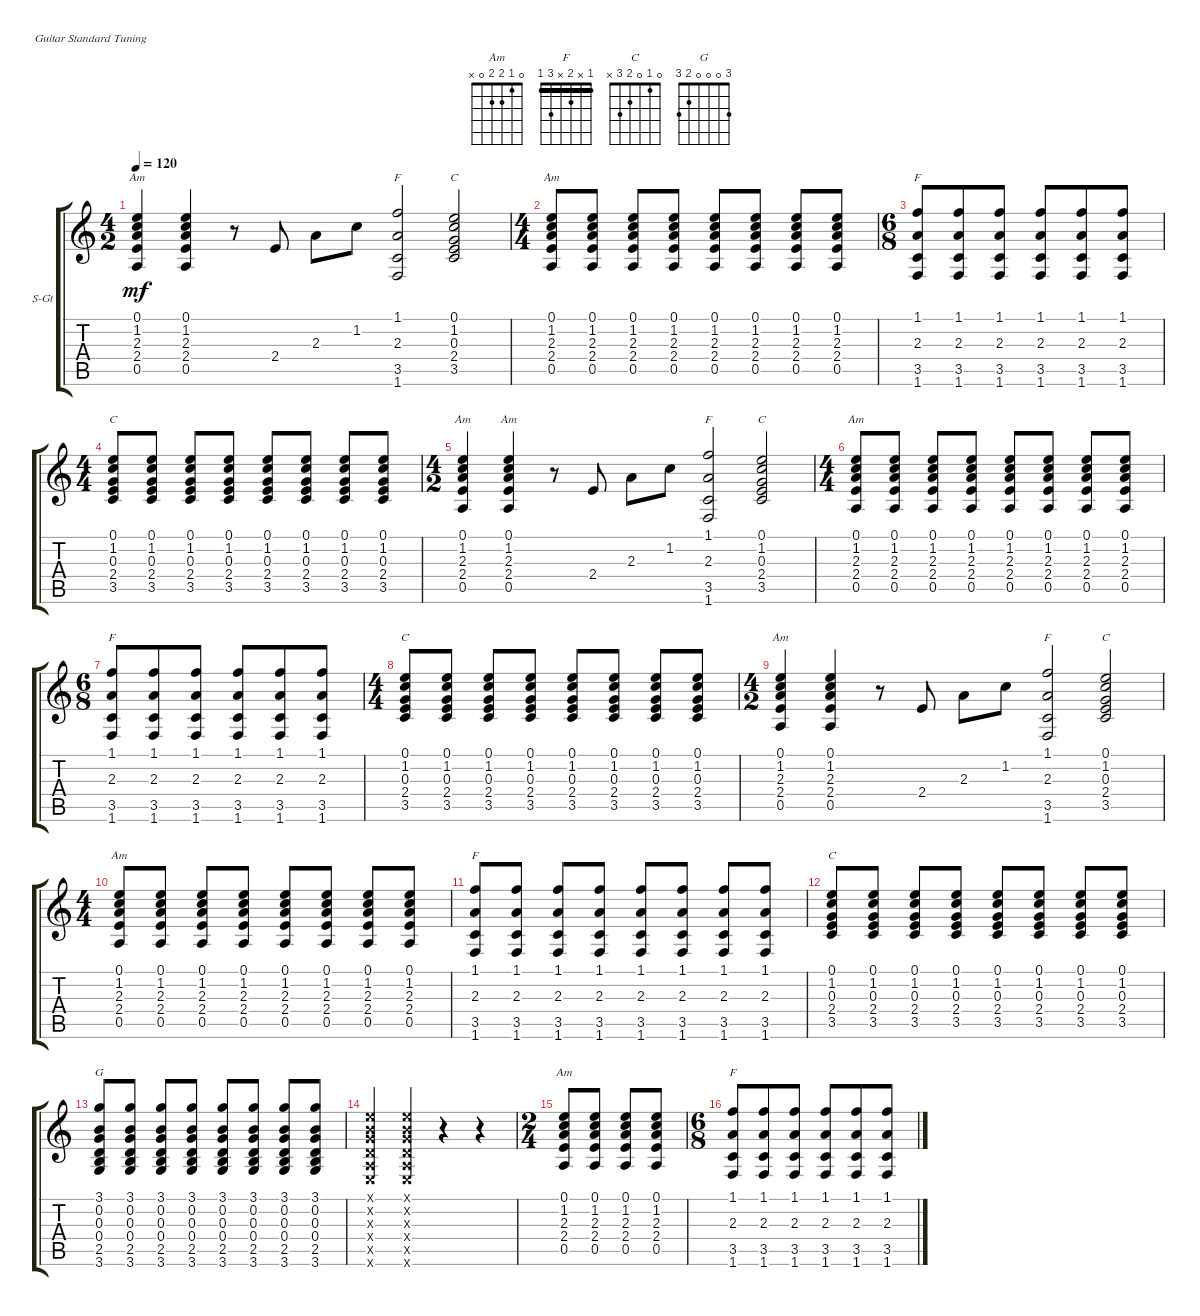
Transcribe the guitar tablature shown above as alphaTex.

\defaultSystemsLayout 4
\bracketExtendMode groupsimilarinstruments
\firstSystemTrackNameOrientation horizontal
\otherSystemsTrackNameOrientation horizontal
\track ("Steel Guitar" "S-Gt") {instrument acousticguitarsteel}
\staff {score tabs}
\tuning (E4 B3 G3 D3 A2 E2)
\chord ("Am" 0 1 2 2 0 x)
\chord ("F" 1 x 2 x 3 1) {barre 1}
\chord ("C" 0 1 0 2 3 x)
\chord ("G" 3 0 0 0 2 3)
\ts (4 2)
\tempo 120
\clef g2
\ks c
(0.5 2.4 2.3 1.2 0.1).4{ch "Am" dy mf} (0.5 2.4 2.3 1.2 0.1).4 r.8 2.4.8 2.3.8 1.2.8 (1.6 3.5 2.3 1.1).2{ch "F"} (3.5 2.4 0.3 1.2 0.1).2{ch "C"} |
\ts (4 4)
(0.5 2.4 2.3 1.2 0.1).8{ch "Am"} (0.5 2.4 2.3 1.2 0.1).8 (0.5 2.4 2.3 1.2 0.1).8 (0.5 2.4 2.3 1.2 0.1).8 (0.5 2.4 2.3 1.2 0.1).8 (0.5 2.4 2.3 1.2 0.1).8 (0.5 2.4 2.3 1.2 0.1).8 (0.5 2.4 2.3 1.2 0.1).8 |
\ts (6 8)
(1.6 3.5 2.3 1.1).8{ch "F"} (1.6 3.5 2.3 1.1).8 (1.6 3.5 2.3 1.1).8 (1.6 3.5 2.3 1.1).8 (1.6 3.5 2.3 1.1).8 (1.6 3.5 2.3 1.1).8 |
\ts (4 4)
(3.5 2.4 0.3 1.2 0.1).8{ch "C"} (3.5 2.4 0.3 1.2 0.1).8 (3.5 2.4 0.3 1.2 0.1).8 (3.5 2.4 0.3 1.2 0.1).8 (3.5 2.4 0.3 1.2 0.1).8 (3.5 2.4 0.3 1.2 0.1).8 (3.5 2.4 0.3 1.2 0.1).8 (3.5 2.4 0.3 1.2 0.1).8 |
\ts (4 2)
(0.5 2.4 2.3 1.2 0.1).4{ch "Am"} (0.5 2.4 2.3 1.2 0.1).4{ch "Am"} r.8 2.4.8 2.3.8 1.2.8 (1.6 3.5 2.3 1.1).2{ch "F"} (3.5 2.4 0.3 1.2 0.1).2{ch "C"} |
\ts (4 4)
(0.5 2.4 2.3 1.2 0.1).8{ch "Am"} (0.5 2.4 2.3 1.2 0.1).8 (0.5 2.4 2.3 1.2 0.1).8 (0.5 2.4 2.3 1.2 0.1).8 (0.5 2.4 2.3 1.2 0.1).8 (0.5 2.4 2.3 1.2 0.1).8 (0.5 2.4 2.3 1.2 0.1).8 (0.5 2.4 2.3 1.2 0.1).8 |
\ts (6 8)
(1.6 3.5 2.3 1.1).8{ch "F"} (1.6 3.5 2.3 1.1).8 (1.6 3.5 2.3 1.1).8 (1.6 3.5 2.3 1.1).8 (1.6 3.5 2.3 1.1).8 (1.6 3.5 2.3 1.1).8 |
\ts (4 4)
(3.5 2.4 0.3 1.2 0.1).8{ch "C"} (3.5 2.4 0.3 1.2 0.1).8 (3.5 2.4 0.3 1.2 0.1).8 (3.5 2.4 0.3 1.2 0.1).8 (3.5 2.4 0.3 1.2 0.1).8 (3.5 2.4 0.3 1.2 0.1).8 (3.5 2.4 0.3 1.2 0.1).8 (3.5 2.4 0.3 1.2 0.1).8 |
\ts (4 2)
(0.5 2.4 2.3 1.2 0.1).4{ch "Am"} (0.5 2.4 2.3 1.2 0.1).4 r.8 2.4.8 2.3.8 1.2.8 (1.6 3.5 2.3 1.1).2{ch "F"} (3.5 2.4 0.3 1.2 0.1).2{ch "C"} |
\ts (4 4)
(0.5 2.4 2.3 1.2 0.1).8{ch "Am"} (0.5 2.4 2.3 1.2 0.1).8 (0.5 2.4 2.3 1.2 0.1).8 (0.5 2.4 2.3 1.2 0.1).8 (0.5 2.4 2.3 1.2 0.1).8 (0.5 2.4 2.3 1.2 0.1).8 (0.5 2.4 2.3 1.2 0.1).8 (0.5 2.4 2.3 1.2 0.1).8 |
(1.6 3.5 2.3 1.1).8{ch "F"} (1.6 3.5 2.3 1.1).8 (1.6 3.5 2.3 1.1).8 (1.6 3.5 2.3 1.1).8 (1.6 3.5 2.3 1.1).8 (1.6 3.5 2.3 1.1).8 (1.6 3.5 2.3 1.1).8 (1.6 3.5 2.3 1.1).8 |
(3.5 2.4 0.3 1.2 0.1).8{ch "C"} (3.5 2.4 0.3 1.2 0.1).8 (3.5 2.4 0.3 1.2 0.1).8 (3.5 2.4 0.3 1.2 0.1).8 (3.5 2.4 0.3 1.2 0.1).8 (3.5 2.4 0.3 1.2 0.1).8 (3.5 2.4 0.3 1.2 0.1).8 (3.5 2.4 0.3 1.2 0.1).8 |
(3.6 2.5 0.4 0.3 0.2 3.1).8{ch "G"} (3.6 2.5 0.4 0.3 0.2 3.1).8 (3.6 2.5 0.4 0.3 0.2 3.1).8 (3.6 2.5 0.4 0.3 0.2 3.1).8 (3.6 2.5 0.4 0.3 0.2 3.1).8 (3.6 2.5 0.4 0.3 0.2 3.1).8 (3.6 2.5 0.4 0.3 0.2 3.1).8 (3.6 2.5 0.4 0.3 0.2 3.1).8 |
(0.4{x} 0.3{x} 0.2{x} 0.1{x} 0.5{x} 0.6{x}).4 (0.4{x} 0.6{x} 0.5{x} 0.3{x} 0.2{x} 0.1{x}).4 r.4 r.4 |
\ts (2 4)
(0.5 2.4 2.3 1.2 0.1).8{ch "Am"} (0.5 2.4 2.3 1.2 0.1).8 (0.5 2.4 2.3 1.2 0.1).8 (0.5 2.4 2.3 1.2 0.1).8 |
\ts (6 8)
(1.6 3.5 2.3 1.1).8{ch "F"} (1.6 3.5 2.3 1.1).8 (1.6 3.5 2.3 1.1).8 (1.6 3.5 2.3 1.1).8 (1.6 3.5 2.3 1.1).8 (1.6 3.5 2.3 1.1).8
